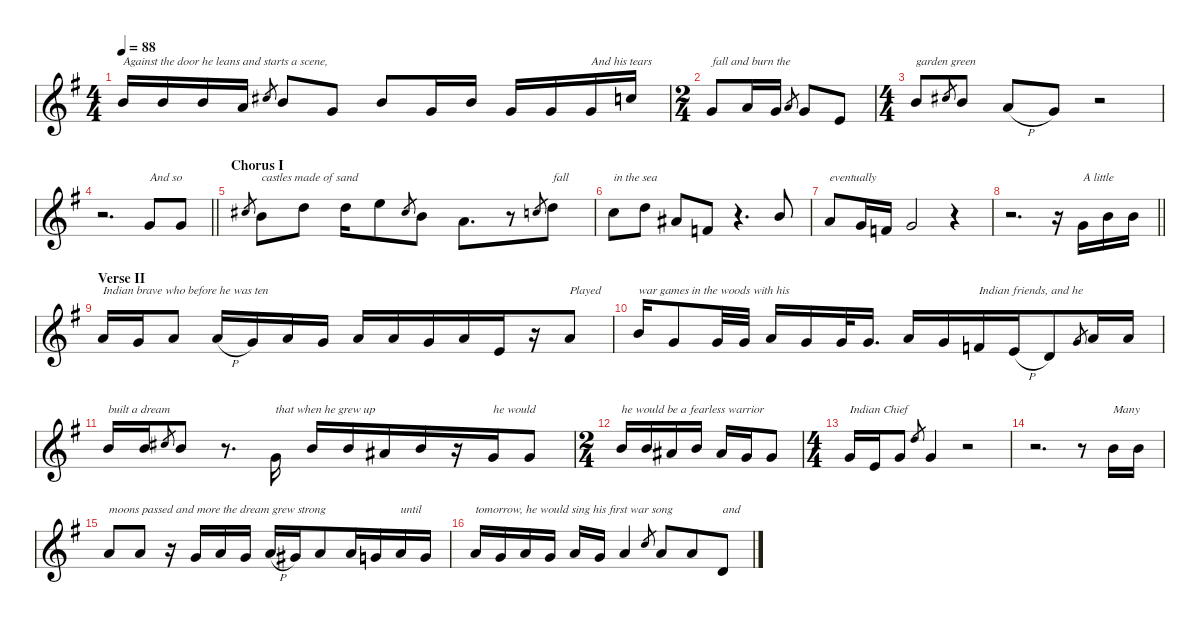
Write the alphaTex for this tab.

\defaultSystemsLayout 4
\hideDynamics
\bracketExtendMode nobrackets
\singleTrackTrackNamePolicy hidden
\multiTrackTrackNamePolicy hidden
\firstSystemTrackNameMode fullname
\firstSystemTrackNameOrientation horizontal
\otherSystemsTrackNameOrientation horizontal
\track ("Vocals" "sax.") {mute instrument tenorsax}
\staff {score}
\tuning (E4 B3 G3 D3 A2 E2)
\displaytranspose 12
\ts (4 4)
\tempo 88
\clef g2
\ks g
0.2{acc forcenatural}.16{txt "Against the door he leans and starts a scene," dy f beam Up} 0.2{acc forcenatural}.16{beam Up} 0.2{acc forcenatural}.16{beam Up} 2.3{acc forcenatural}.16{beam Up} 2.2{acc #}.8{gr dy mf beam Up} 0.2{acc forcenatural}.8{dy f beam Up} 0.3{acc forcenatural}.8{beam Up} 0.2{acc forcenatural}.8{beam Up} 0.3{acc forcenatural}.16{beam Up} 0.2{acc forcenatural}.16{beam Up} 0.3{acc forcenatural}.16{beam Up} 0.3{acc forcenatural}.16{beam Up} 0.3{acc forcenatural}.16{txt "And his tears" beam Up} 1.2{acc forcenatural}.16{beam Up} |
\ts (2 4)
\beaming (8 2 2)
0.3{acc forcenatural}.8{txt "fall and burn the" beam Up} 2.3{acc forcenatural}.16{beam Up} 0.3{acc forcenatural}.16{beam Up} 2.3{acc forcenatural}.8{gr dy mf beam Up} 0.3{acc forcenatural}.8{dy f beam Up} 2.4{acc forcenatural}.8{beam Up} |
\ts (4 4)
\beaming (8 2 2 4)
0.2{acc forcenatural}.8{txt "garden green" beam Up} 2.2{acc #}.8{gr dy mf beam Up} 0.2{acc forcenatural}.8{dy f beam Up} 2.3{h acc forcenatural}.8{beam Up} 0.3{acc forcenatural}.8{beam Up} r.2{beam Up} |
\barLineRight lightlight
r.2{d beam Down} 0.3{acc forcenatural}.8{txt "And so" beam Up} 0.3{acc forcenatural}.8{beam Up} |
\section ("" "Chorus I")
2.2{acc #}.8{gr dy mf beam Up} 0.2{acc forcenatural}.8{txt "castles made of sand" dy f beam Down} 3.2{acc forcenatural}.8{beam Down} 3.2{acc forcenatural}.16{beam Down} 0.1{acc forcenatural}.8{beam Down} 2.2{acc #}.8{gr dy mf beam Up} 0.2{acc forcenatural}.8{dy f beam Down} 2.3{acc forcenatural}.8{d beam Down} r.8{beam Down} 1.2{acc forcenatural}.8{gr dy mf beam Up} 3.2{acc forcenatural}.8{txt "fall" dy f beam Down} |
1.2{acc forcenatural}.8{txt "in the sea" beam Down} 3.2{acc forcenatural}.8{beam Down} 3.3{acc #}.8{beam Up} 3.4{acc forcenatural}.8{beam Up} r.4{d beam Up} 0.2{acc forcenatural}.8{beam Up} |
2.3{acc forcenatural}.8{txt "eventually" beam Up} 0.3{acc forcenatural}.16{beam Up} 3.4{acc forcenatural}.16{beam Up} 0.3{acc forcenatural}.2{beam Up} r.4{beam Up} |
\barLineRight lightlight
r.2{d beam Down} r.16{beam Down} 0.3{acc forcenatural}.16{txt "A little" beam Up} 0.2{acc forcenatural}.16{beam Up} 0.2{acc forcenatural}.16{beam Up} |
\section ("" "Verse II")
2.3{acc forcenatural}.16{txt "Indian brave who before he was ten" beam Up} 0.3{acc forcenatural}.16{beam Up} 2.3{acc forcenatural}.8{beam Up} 2.3{h acc forcenatural}.16{beam Up} 0.3{acc forcenatural}.16{beam Up} 2.3{acc forcenatural}.16{beam Up} 0.3{acc forcenatural}.16{beam Up} 2.3{acc forcenatural}.16{beam Up} 2.3{acc forcenatural}.16{beam Up} 0.3{acc forcenatural}.16{beam Up} 2.3{acc forcenatural}.16{beam Up} 2.4{acc forcenatural}.16{beam Up} r.16{beam Up} 2.3{acc forcenatural}.8{txt "Played" beam Up} |
0.2{acc forcenatural}.16{txt "war games in the woods with his" beam Up} 0.3{acc forcenatural}.8{beam Up} 0.3{acc forcenatural}.32{beam Up} 0.3{acc forcenatural}.32{beam Up} 2.3{acc forcenatural}.16{beam Up} 0.3{acc forcenatural}.16{beam Up} 0.3{acc forcenatural}.32{beam Up} 0.3{acc forcenatural}.16{d beam Up} 2.3{acc forcenatural}.16{beam Up} 0.3{acc forcenatural}.16{beam Up} 3.4{acc forcenatural}.16{txt "Indian friends, and he" beam Up} 2.4{h acc forcenatural}.16{beam Up} 0.4{acc forcenatural}.8{beam Up} 0.3{acc forcenatural}.8{gr dy mf beam Up} 2.3{acc forcenatural}.16{dy f beam Up} 2.3{acc forcenatural}.16{beam Up} |
0.2{acc forcenatural}.16{txt "built a dream" beam Up} 0.2{acc forcenatural}.16{beam Up} 2.2{acc #}.8{gr dy mf beam Up} 0.2{acc forcenatural}.8{dy f beam Up} r.8{d beam Down} 0.3{acc forcenatural}.16{txt "that when he grew up" beam Up} 0.2{acc forcenatural}.16{beam Up} 0.2{acc forcenatural}.16{beam Up} 3.3{acc #}.16{beam Up} 0.2{acc forcenatural}.16{beam Up} r.16{beam Up} 0.3{acc forcenatural}.16{txt "he would" beam Up} 0.3{acc forcenatural}.8{beam Up} |
\ts (2 4)
\beaming (8 2 2)
0.2{acc forcenatural}.16{txt "he would be a fearless warrior" beam Up} 0.2{acc forcenatural}.16{beam Up} 3.3{acc #}.16{beam Up} 0.2{acc forcenatural}.16{beam Up} 3.3{acc #}.16{beam Up} 0.3{acc forcenatural}.16{beam Up} 0.3{acc forcenatural}.8{beam Up} |
\ts (4 4)
\beaming (8 2 2 4)
0.3{acc forcenatural}.16{txt "Indian Chief" beam Up} 2.4{acc forcenatural}.16{beam Up} 0.3{acc forcenatural}.8{beam Up} 7.3{acc forcenatural}.8{gr dy mf beam Up} 0.3{acc forcenatural}.4{dy f beam Up} r.2{beam Up} |
r.2{d beam Down} r.8{beam Down} 0.2{acc forcenatural}.16{txt "Many" beam Up} 0.2{acc forcenatural}.16{beam Up} |
2.3{acc forcenatural}.8{txt "moons passed and more the dream grew strong" beam Up} 2.3{acc forcenatural}.8{beam Up} r.16{beam Up} 0.3{acc forcenatural}.16{beam Up} 2.3{acc forcenatural}.16{beam Up} 0.3{acc forcenatural}.16{beam Up} 2.3{h acc forcenatural}.16{beam Up} 1.3{acc #}.16{beam Up} 2.3{acc forcenatural}.8{beam Up} 2.3{acc forcenatural}.16{beam Up} 0.3{acc forcenatural}.16{beam Up} 2.3{acc forcenatural}.16{txt "until" beam Up} 0.3{acc forcenatural}.16{beam Up} |
2.3{acc forcenatural}.16{txt "tomorrow, he would sing his first war song" beam Up} 0.3{acc forcenatural}.16{beam Up} 2.3{acc forcenatural}.16{beam Up} 0.3{acc forcenatural}.16{beam Up} 2.3{acc forcenatural}.16{beam Up} 0.3{acc forcenatural}.16{beam Up} 2.3{acc forcenatural}.4{beam Up} 5.3{acc forcenatural}.8{gr dy mf beam Up} 2.3{acc forcenatural}.8{dy f beam Up} 2.3{acc forcenatural}.8{beam Up} 0.4{acc forcenatural}.8{txt "and" beam Up}
